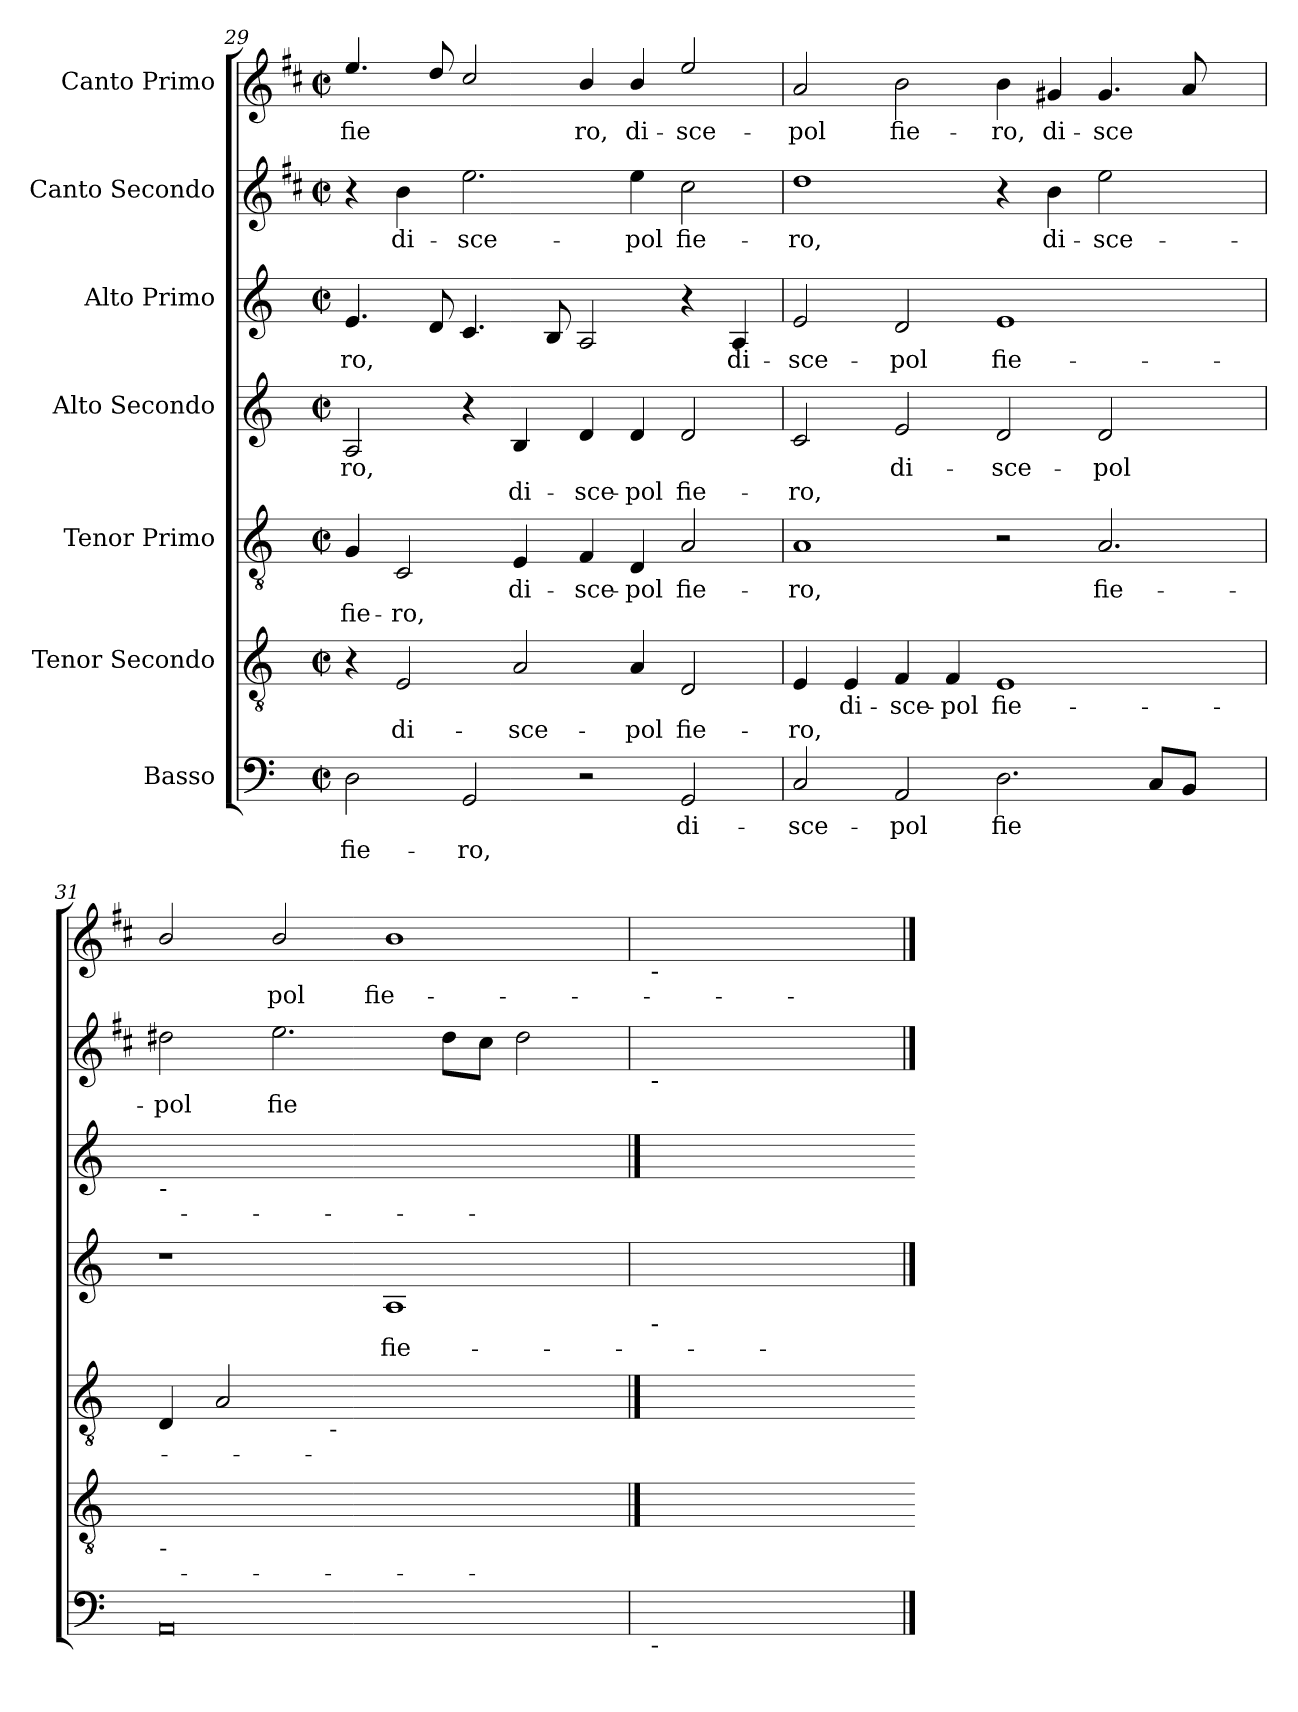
**kern	**text	**text	**kern	**text	**text	**kern	**text	**text	**kern	**text	**text	**kern	**text	**kern	**text	**kern	**text
*part7	*part7	*part7	*part6	*part6	*part6	*part5	*part5	*part5	*part4	*part4	*part4	*part3	*part3	*part2	*part2	*part1	*part1
*staff7	*staff7	*staff7	*staff6	*staff6	*staff6	*staff5	*staff5	*staff5	*staff4	*staff4	*staff4	*staff3	*staff3	*staff2	*staff2	*staff1	*staff1
*I"Basso	*	*	*I"Tenor Secondo	*	*	*I"Tenor Primo	*	*	*I"Alto Secondo	*	*	*I"Alto Primo	*	*I"Canto Secondo	*	*I"Canto Primo	*
!!LO:LB:g=z
*clefF4	*	*	*clefGv2	*	*	*clefGv2	*	*	*clefG2	*	*	*clefG2	*	*clefG2	*	*clefG2	*
*	*	*	*	*	*	*	*	*	*	*	*	*	*	*ITrd1c2	*	*ITrd1c2	*
*k[]	*	*	*k[]	*	*	*k[]	*	*	*k[]	*	*	*k[]	*	*k[]	*	*k[]	*
*C:	*	*	*C:	*	*	*C:	*	*	*C:	*	*	*C:	*	*C:	*	*C:	*
*M4/2	*	*	*M4/2	*	*	*M4/2	*	*	*M4/2	*	*	*M4/2	*	*M4/2	*	*M4/2	*
*met(c|)	*	*	*met(c|)	*	*	*met(c|)	*	*	*met(c|)	*	*	*met(c|)	*	*met(c|)	*	*met(c|)	*
=29	=29	=29	=29	=29	=29	=29	=29	=29	=29	=29	=29	=29	=29	=29	=29	=29	=29
!	!	!LO:LY:b	!	!	!	!	!	!LO:LY:b	!	!LO:LY:b	!	!	!LO:LY:b	!	!	!	!LO:LY:b
*	*	*	*	*	*	*	*	*	*	*	*	*	*	*	*	*^	*
2D	.	fie-	4r	.	.	4G	.	fie-	2A	-ro,	.	4.e	-ro,	4r	.	4.dd	0ryy	fie
!	!	!	!	!	!LO:LY:b	!	!	!LO:LY:b	!	!	!	!	!	!	!LO:LY:b	!	!	!
.	.	.	2E	.	di-	2C	.	-ro,	.	.	.	.	.	4a	di-	.	.	.
!	!	!	!	!	!	!	!	!	!	!	!	!	!	!	!	!	!	!LO:LY:b
.	.	.	.	.	.	.	.	.	.	.	.	8d	.	.	.	8cc	.	-
!	!	!LO:LY:b	!	!	!	!	!	!	!	!	!	!	!	!	!LO:LY:b	!	!	!
2GG	.	-ro,	.	.	.	.	.	.	4r	.	.	4.c	.	2.dd	-sce-	2b	.	.
!	!	!	!	!	!LO:LY:b	!	!LO:LY:b	!	!	!	!LO:LY:b	!	!	!	!	!	!	!
.	.	.	2A	.	-sce-	4E	di-	.	4B	.	di-	.	.	.	.	.	.	.
.	.	.	.	.	.	.	.	.	.	.	.	8B	.	.	.	.	.	.
!	!	!	!	!	!	!	!LO:LY:b	!	!	!	!LO:LY:b	!	!	!	!	!	!	!LO:LY:b
2r	.	.	.	.	.	4F	-sce-	.	4d	.	-sce-	2A	.	.	.	4a	.	ro,
!	!	!	!	!	!LO:LY:b	!	!LO:LY:b	!	!	!	!LO:LY:b	!	!	!	!LO:LY:b	!	!	!LO:LY:b
.	.	.	4A	.	-pol	4D	-pol	.	4d	.	-pol	.	.	4dd	-pol	4a	.	di-
!	!LO:LY:b	!	!	!	!LO:LY:b	!	!LO:LY:b	!	!	!	!LO:LY:b	!	!	!	!LO:LY:b	!	!	!LO:LY:b
2GG	di-	.	2D	.	fie-	2A	fie-	.	2d	.	fie-	4r	.	2b	fie-	2dd	.	-sce-
!	!	!	!	!	!	!	!	!	!	!	!	!	!LO:LY:b	!	!	!	!	!
.	.	.	.	.	.	.	.	.	.	.	.	4A	di-	.	.	.	.	.
=30	=30	=30	=30	=30	=30	=30	=30	=30	=30	=30	=30	=30	=30	=30	=30	=30	=30	=30
!	!LO:LY:b	!	!	!	!LO:LY:b	!	!LO:LY:b	!	!	!	!LO:LY:b	!	!LO:LY:b	!	!LO:LY:b	!	!	!LO:LY:b
2C	-sce-	.	4E	.	-ro,	1A	-ro,	.	2c	.	-ro,	2e	-sce-	1cc	-ro,	2g	0ryy	-pol
!	!	!	!	!LO:LY:b	!	!	!	!	!	!	!	!	!	!	!	!	!	!
.	.	.	4E	di-	.	.	.	.	.	.	.	.	.	.	.	.	.	.
!	!LO:LY:b	!	!	!LO:LY:b	!	!	!	!	!	!LO:LY:b	!	!	!LO:LY:b	!	!	!	!	!LO:LY:b
2AA	-pol	.	4F	-sce-	.	.	.	.	2e	di-	.	2d	-pol	.	.	2a	.	fie-
!	!	!	!	!LO:LY:b	!	!	!	!	!	!	!	!	!	!	!	!	!	!
.	.	.	4F	-pol	.	.	.	.	.	.	.	.	.	.	.	.	.	.
!	!LO:LY:b	!	!	!LO:LY:b	!	!	!	!	!	!LO:LY:b	!	!	!LO:LY:b	!	!	!	!	!LO:LY:b
2.D	fie-	.	1E	fie-	.	2r	.	.	2d	-sce-	.	1e	fie-	4r	.	4a	.	-ro,
!	!	!	!	!	!	!	!	!	!	!	!	!	!	!	!LO:LY:b	!	!	!LO:LY:b
.	.	.	.	.	.	.	.	.	.	.	.	.	.	4a	di-	4f#X	.	di-
!	!	!	!	!	!	!	!LO:LY:b	!	!	!LO:LY:b	!	!	!	!	!LO:LY:b	!	!	!LO:LY:b
.	.	.	.	.	.	2.A	fie-	.	2d	-pol	.	.	.	2dd	-sce-	4.f#	.	-sce-
8CL	.	.	.	.	.	.	.	.	.	.	.	.	.	.	.	.	.	.
8BBJ	.	.	.	.	.	.	.	.	.	.	.	.	.	.	.	8g	.	.
4ryy	.	.	4ryy	.	.	.	.	.	4ryy	.	.	4ryy	.	4ryy	.	4ryy	4ryy	.
=31	=31	=31	=31	=31	=31	=31	=31	=31	=31	=31	=31	=31	=31	=31	=31	=31	=31	=31
!	!	!	!	!	!	!	!	!	!	!	!	!LO:TX:b:t=-	!	!	!	!	!	!
!	!	!	!LO:TX:b:t=-	!	!	!	!	!	!	!	!	!	!	!	!	!	!	!
!	!LO:LY:b	!	!	!LO:LY:b	!	!	!	!	!	!	!	!	!LO:LY:b	!	!LO:LY:b	!	!	!LO:LY:b
0AA	---	.	[1.Dyy	-ro.	.	4D	.	.	1r	.	.	[1.f#Xyy	-ro.	2cc#X	-pol	2a	0ryy	--
.	.	.	.	.	.	2A	.	.	.	.	.	.	.	.	.	.	.	.
!	!	!	!	!	!	!	!	!	!	!	!	!	!	!	!LO:LY:b	!	!	!LO:LY:b
.	.	.	.	.	.	.	.	.	.	.	.	.	.	2.dd	fie-	2a	.	pol
!	!	!	!	!	!	!LO:TX:b:t=-	!	!	!	!	!	!	!	!	!	!	!	!
!	!	!	!	!	!	!	!LO:LY:b	!	!	!	!	!	!	!	!	!	!	!
.	.	.	.	.	.	1F#Xyy	-ro.	.	.	.	.	.	.	.	.	.	.	.
!	!	!	!	!	!	!	!	!	!	!LO:LY:b	!	!	!	!	!	!	!	!LO:LY:b
.	.	.	.	.	.	.	.	.	1A	fie-	.	.	.	.	.	1a	.	fie-
.	.	.	.	.	.	.	.	.	.	.	.	.	.	8cc#L	.	.	.	.
!	!	!	!	!	!	!	!	!	!	!	!	!	!	!	!LO:LY:b	!	!	!
.	.	.	.	.	.	.	.	.	.	.	.	.	.	8bJ	--	.	.	.
.	.	.	2Dyy]	.	.	.	.	.	.	.	.	2f#yy]	.	2cc#	.	.	.	.
.	.	.	.	.	.	4ryy	.	.	.	.	.	.	.	.	.	.	.	.
=32	=32	=32	==32	=32	=32	==32	=32	=32	=32	=32	=32	==32	=32	=32	=32	=32	=32	=32
!	!	!	!	!	!	!	!	!	!	!	!	!	!	!	!	!LO:TX:b:t=-	!	!
!	!	!	!	!	!	!	!	!	!	!	!	!	!	!LO:TX:b:t=-	!	!	!	!
!	!	!	!	!	!	!	!	!	!LO:TX:b:t=-	!	!	!	!	!	!	!	!	!
!LO:TX:b:t=-	!	!	!	!	!	!	!	!	!	!	!	!	!	!	!	!	!	!
!	!LO:LY:b	!	!	!	!	!	!	!	!	!LO:LY:b	!	!	!	!	!LO:LY:b	!	!	!LO:LY:b
[1.Dyy	-ro.	.	0ryy	.	.	0ryy	.	.	[1.Ayy	-ro.	.	0ryy	.	[1.ddyy	ro.	[1.ayy	0ryy	-ro.
2Dyy]	.	.	.	.	.	.	.	.	2Ayy]	.	.	.	.	2ddyy]	.	2ayy]	.	.
*	*	*	*	*	*	*	*	*	*	*	*	*	*	*	*	*v	*v	*
==	==	==	=	==	==	=	==	==	==	==	==	=	==	==	==	==	==
*-	*-	*-	*-	*-	*-	*-	*-	*-	*-	*-	*-	*-	*-	*-	*-	*-	*-
